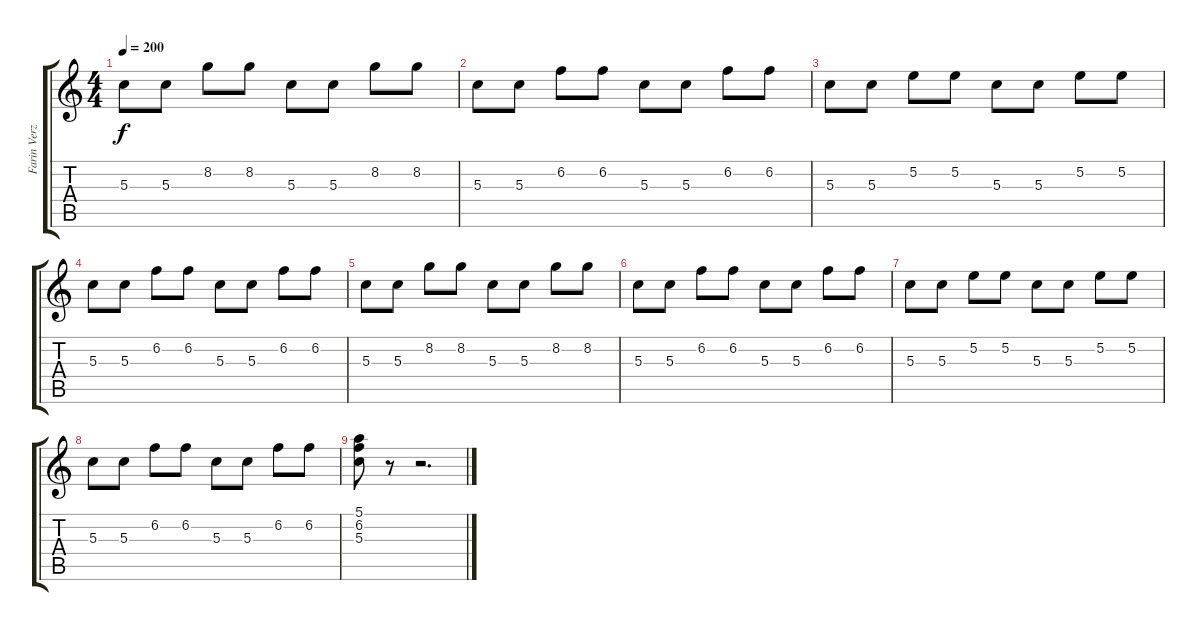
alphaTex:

\track ("Farin Verzerrt" "Farin Verz") {instrument distortionguitar}
\staff {score tabs}
\tuning (E4 B3 G3 D3 A2 E2) {hide}
\ts (4 4)
\tempo 200
\clef g2
\ks c
5.3.8{dy f} 5.3.8 8.2.8 8.2.8 5.3.8 5.3.8 8.2.8 8.2.8 |
5.3.8 5.3.8 6.2.8 6.2.8 5.3.8 5.3.8 6.2.8 6.2.8 |
5.3.8 5.3.8 5.2.8 5.2.8 5.3.8 5.3.8 5.2.8 5.2.8 |
5.3.8 5.3.8 6.2.8 6.2.8 5.3.8 5.3.8 6.2.8 6.2.8 |
5.3.8 5.3.8 8.2.8 8.2.8 5.3.8 5.3.8 8.2.8 8.2.8 |
5.3.8 5.3.8 6.2.8 6.2.8 5.3.8 5.3.8 6.2.8 6.2.8 |
5.3.8 5.3.8 5.2.8 5.2.8 5.3.8 5.3.8 5.2.8 5.2.8 |
5.3.8 5.3.8 6.2.8 6.2.8 5.3.8 5.3.8 6.2.8 6.2.8 |
(5.1 6.2 5.3).8 r.8 r.2{d}
